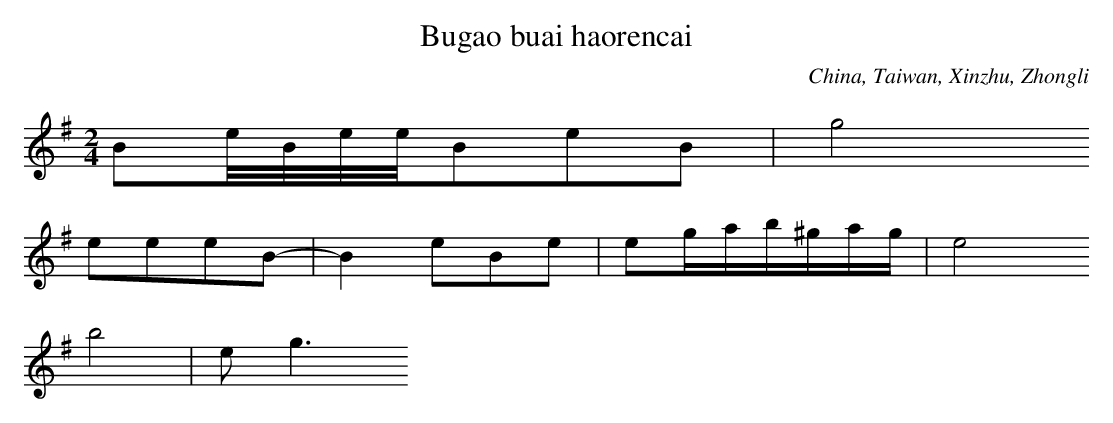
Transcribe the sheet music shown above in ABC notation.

X:1
T: Bugao buai haorencai
O: China, Taiwan, Xinzhu, Zhongli
M: 2/4
L: 1/32
K: G
B4eBeeB4e4B4 | g16
e4e4e4B4- | B8e4B4e4 | e4g2a2b2^g2a2g2 | e16
b16 | e4g12
